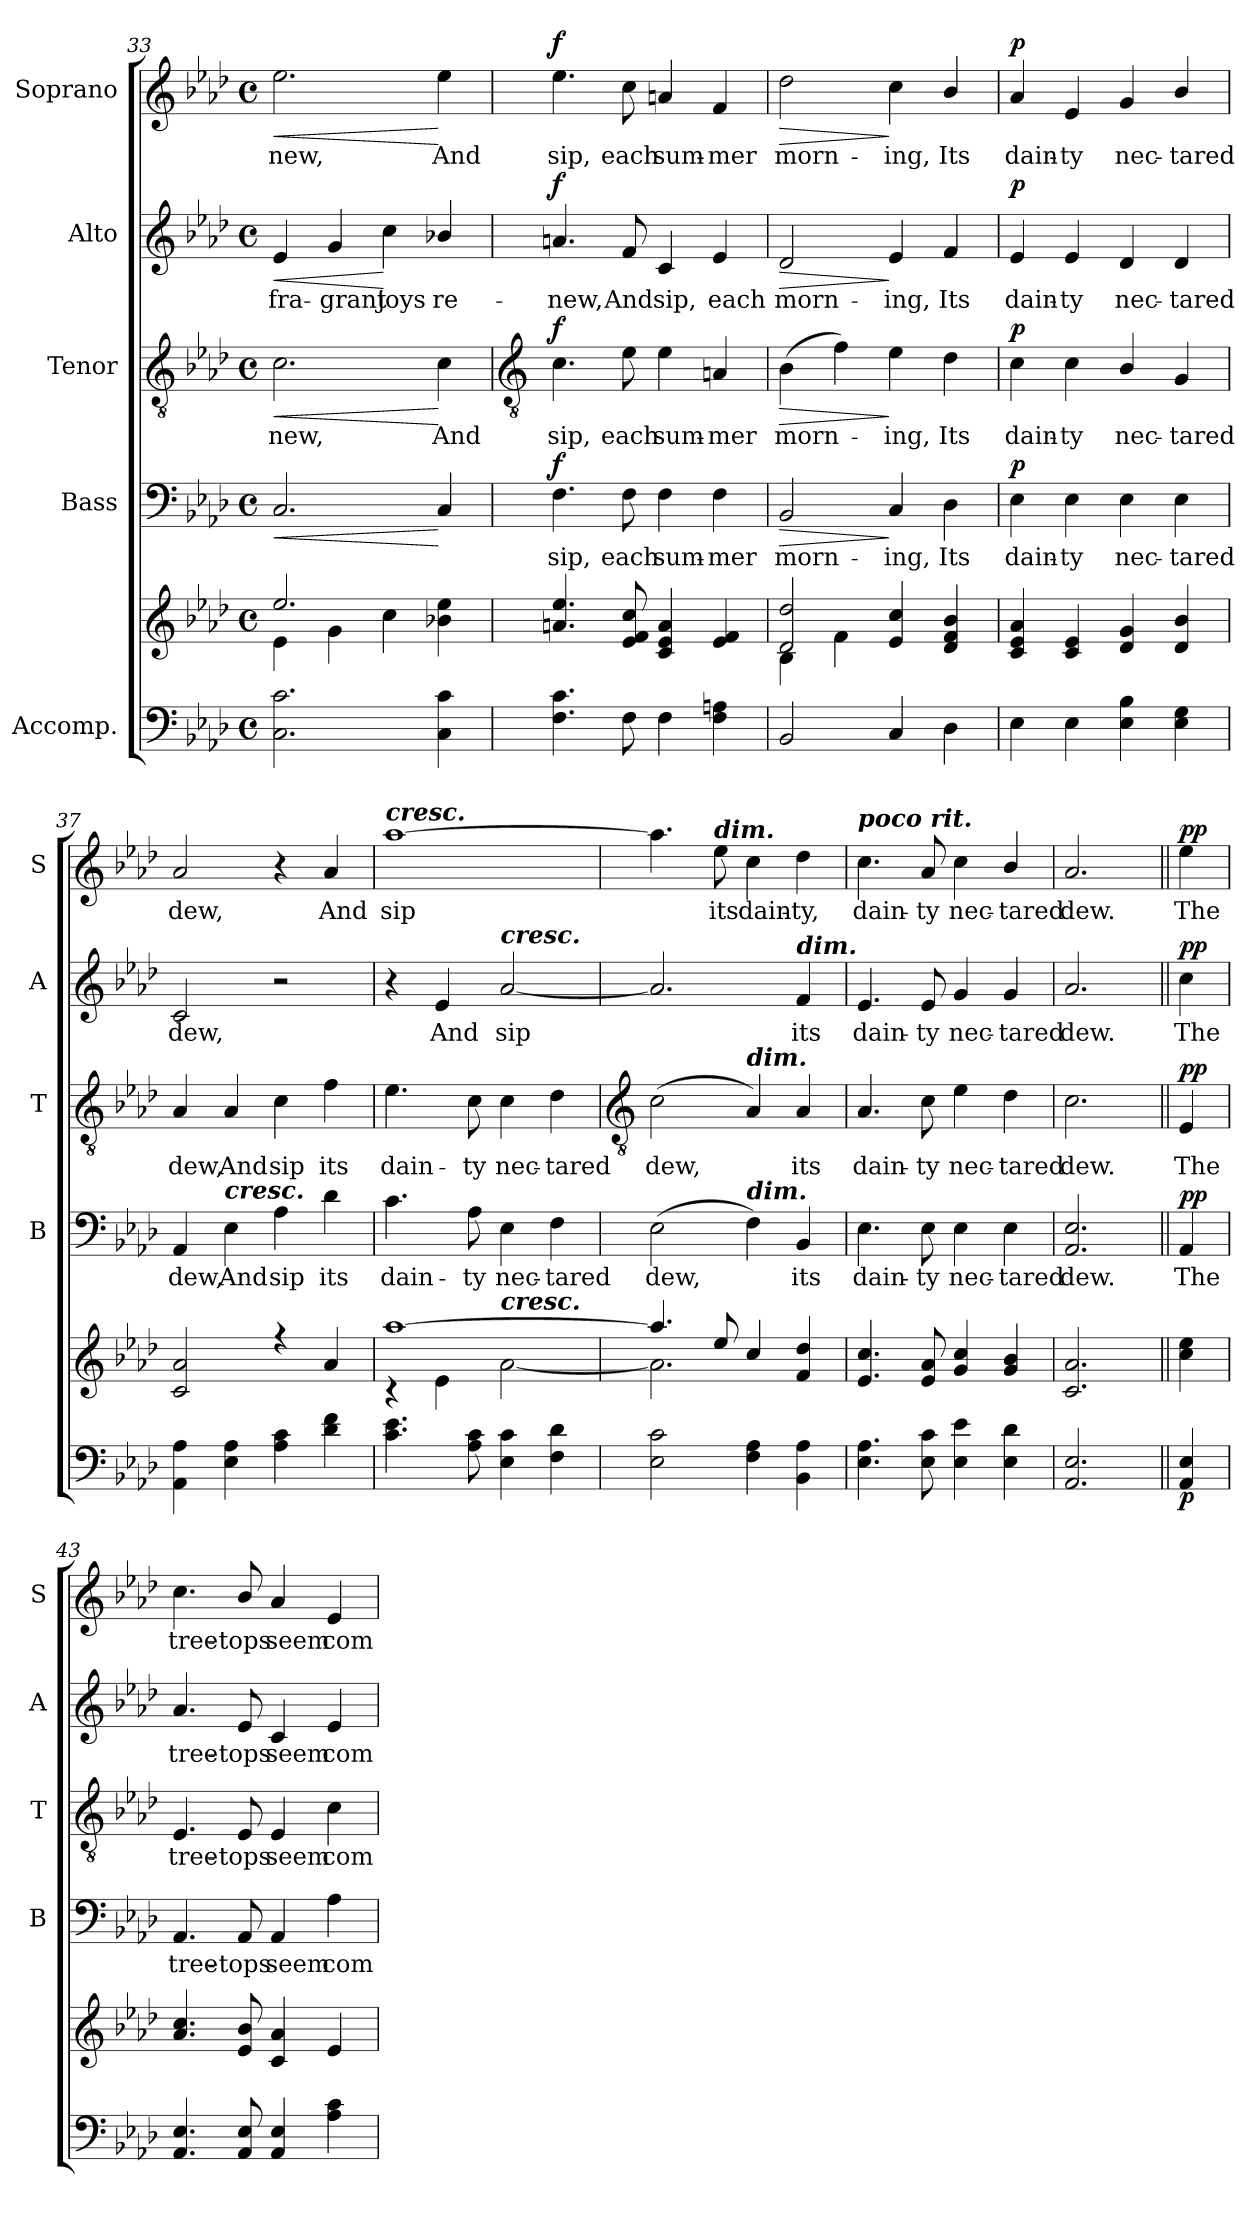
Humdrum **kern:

**kern	**kern	**dynam	**kern	**text	**dynam	**kern	**text	**dynam	**kern	**text	**dynam	**kern	**text	**dynam
*part5	*part5	*part5	*part4	*part4	*part4	*part3	*part3	*part3	*part2	*part2	*part2	*part1	*part1	*part1
*staff6	*staff5	*staff5/6	*staff4	*staff4	*staff4	*staff3	*staff3	*staff3	*staff2	*staff2	*staff2	*staff1	*staff1	*staff1
*I"Accomp.	*	*	*I"Bass	*	*	*I"Tenor	*	*	*I"Alto	*	*	*I"Soprano	*	*
*	*	*	*I'B	*	*	*I'T	*	*	*I'A	*	*	*I'S	*	*
*clefF4	*clefG2	*	*clefF4	*	*	*clefGv2	*	*	*clefG2	*	*	*clefG2	*	*
*k[b-e-a-d-]	*k[b-e-a-d-]	*	*k[b-e-a-d-]	*	*	*k[b-e-a-d-]	*	*	*k[b-e-a-d-]	*	*	*k[b-e-a-d-]	*	*
*A-:	*A-:	*	*A-:	*	*	*A-:	*	*	*A-:	*	*	*A-:	*	*
*M4/4	*M4/4	*	*M4/4	*	*	*M4/4	*	*	*M4/4	*	*	*M4/4	*	*
*met(c)	*met(c)	*	*met(c)	*	*	*met(c)	*	*	*met(c)	*	*	*met(c)	*	*
=33	=33	=33	=33	=33	=33	=33	=33	=33	=33	=33	=33	=33	=33	=33
*	*^	*	*	*	*	*	*	*	*	*	*	*	*	*
!	!	!	!	!	!	!LO:HP:b	!	!LO:LY:b	!LO:HP:b	!	!LO:LY:b	!LO:HP:b	!	!LO:LY:b	!LO:HP:b
2.C 2.c	2.ee-/	4e-\	.	2.C	.	<	2.c	-new,	<	4e-	fra-	<	2.ee-	-new,	<
!	!	!	!	!	!	!	!	!	!	!	!LO:LY:b	!	!	!	!
.	.	4g\	.	.	.	.	.	.	.	4g	-grant	.	.	.	.
!	!	!	!	!	!	!	!	!	!	!	!LO:LY:b	!	!	!	!
.	.	4cc\	.	.	.	.	.	.	.	4cc	joys	[	.	.	.
!	!	!	!	!	!	!	!	!LO:LY:b	!	!	!LO:LY:b	!	!	!LO:LY:b	!
4C 4c	4b-X 4ee-	4ryy	.	4C	.	[	4c	And	[	4b-X/	re-	.	4ee-	And	[
!!LO:LB:g=z
=34	=34	=34	=34	=34	=34	=34	=34	=34	=34	=34	=34	=34	=34	=34	=34
*	*	*	*	*	*	*	*clefGv2	*	*	*	*	*	*	*	*
!	!	!	!	!	!LO:LY:b	!LO:DY:b	!	!LO:LY:b	!LO:DY:b	!	!LO:LY:b	!LO:DY:b	!	!LO:LY:b	!LO:DY:b
4.F 4.c	4.an 4.ee-	1ryy	.	4.F	-sip,	f	4.c	sip,	f	4.an	new,	f	4.ee-	sip,	f
!	!	!	!	!	!LO:LY:b	!	!	!LO:LY:b	!	!	!LO:LY:b	!	!	!LO:LY:b	!
8F	8e- 8f 8cc	.	.	8F	each	.	8e-	each	.	8f	And	.	8cc	each	.
!	!	!	!	!	!LO:LY:b	!	!	!LO:LY:b	!	!	!LO:LY:b	!	!	!LO:LY:b	!
4F	4c 4e- 4a	.	.	4F	sum-	.	4e-	sum-	.	4c	sip,	.	4an	sum-	.
!	!	!	!	!	!LO:LY:b	!	!	!LO:LY:b	!	!	!LO:LY:b	!	!	!LO:LY:b	!
4F 4An	4e- 4f	.	.	4F	-mer	.	4An	-mer	.	4e-	each	.	4f	-mer	.
=35	=35	=35	=35	=35	=35	=35	=35	=35	=35	=35	=35	=35	=35	=35	=35
!	!	!	!	!	!LO:LY:b	!LO:HP:b	!	!LO:LY:b	!LO:HP:b	!	!LO:LY:b	!LO:HP:b	!	!LO:LY:b	!LO:HP:b
2BB-	2d- 2dd-	4B-\	.	2BB-	morn-	>	(>4B-	morn-	>	2d-	morn-	>	2dd-	morn-	>
.	.	4f\	.	.	.	.	4f)	.	.	.	.	.	.	.	.
!	!	!	!	!	!LO:LY:b	!	!	!LO:LY:b	!	!	!LO:LY:b	!	!	!LO:LY:b	!
4C	4e- 4cc	2ryy	.	4C	-ing,	]	4e-	ing,	]	4e-	-ing,	]	4cc	-ing,	]
!	!	!	!	!	!LO:LY:b	!	!	!LO:LY:b	!	!	!LO:LY:b	!	!	!LO:LY:b	!
4D-	4d- 4f 4b-	.	.	4D-	Its	.	4d-	Its	.	4f	Its	.	4b-/	Its	.
=36	=36	=36	=36	=36	=36	=36	=36	=36	=36	=36	=36	=36	=36	=36	=36
!	!	!	!	!	!LO:LY:b	!LO:DY:b	!	!LO:LY:b	!LO:DY:b	!	!LO:LY:b	!LO:DY:b	!	!LO:LY:b	!LO:DY:b
4E-	4c 4e- 4a-	1ryy	.	4E-	dain-	p	4c	dain-	p	4e-	dain-	p	4a-	dain-	p
!	!	!	!	!	!LO:LY:b	!	!	!LO:LY:b	!	!	!LO:LY:b	!	!	!LO:LY:b	!
4E-	4c 4e-	.	.	4E-	-ty	.	4c	-ty	.	4e-	-ty	.	4e-	-ty	.
!	!	!	!	!	!LO:LY:b	!	!	!LO:LY:b	!	!	!LO:LY:b	!	!	!LO:LY:b	!
4E- 4B-	4d- 4g	.	.	4E-	nec-	.	4B-/	nec-	.	4d-	nec-	.	4g	nec-	.
!	!	!	!	!	!LO:LY:b	!	!	!LO:LY:b	!	!	!LO:LY:b	!	!	!LO:LY:b	!
4E- 4G	4d-/ 4b-/	.	.	4E-	-tared	.	4G	-tared	.	4d-	-tared	.	4b-/	-tared	.
=37	=37	=37	=37	=37	=37	=37	=37	=37	=37	=37	=37	=37	=37	=37	=37
!	!	!	!	!	!LO:LY:b	!	!	!LO:LY:b	!	!	!LO:LY:b	!	!	!LO:LY:b	!
4AA- 4A-	2c 2a-	1ryy	.	4AA-	dew,	.	4A-	dew,	.	2c	dew,	.	2a-	dew,	.
!	!	!	!	!LO:TX:a:Bi:t=cresc.	!	!	!	!	!	!	!	!	!	!	!
!	!	!	!	!	!LO:LY:b	!	!	!LO:LY:b	!	!	!	!	!	!	!
4E- 4A-	.	.	.	4E-	And	.	4A-	And	.	.	.	.	.	.	.
!	!	!	!	!	!LO:LY:b	!	!	!LO:LY:b	!	!	!	!	!	!	!
4A- 4c	4r	.	.	4A-	sip	.	4c	sip	.	2r	.	.	4r	.	.
!	!	!	!	!	!LO:LY:b	!	!	!LO:LY:b	!	!	!	!	!	!LO:LY:b	!
4d- 4f	4a-	.	.	4d-	its	.	4f	its	.	.	.	.	4a-	And	.
=38	=38	=38	=38	=38	=38	=38	=38	=38	=38	=38	=38	=38	=38	=38	=38
!	!	!	!	!	!	!	!	!	!	!	!	!	!LO:TX:a:Bi:t=cresc.	!	!
!	!	!	!	!	!LO:LY:b	!	!	!LO:LY:b	!	!	!	!	!	!LO:LY:b	!
4.c 4.e-	[1aa-	4r	.	4.c	dain-	.	4.e-	dain-	.	4r	.	.	[1aa-	sip	.
!	!	!	!	!	!	!	!	!	!	!	!LO:LY:b	!	!	!	!
.	.	4e-\	.	.	.	.	.	.	.	4e-	And	.	.	.	.
!	!	!	!	!	!LO:LY:b	!	!	!LO:LY:b	!	!	!	!	!	!	!
8A- 8c	.	.	.	8A-	-ty	.	8c	-ty	.	.	.	.	.	.	.
!	!	!	!	!	!	!	!	!	!	!LO:TX:a:Bi:t=cresc.	!	!	!	!	!
!	!	!LO:TX:a:Bi:t=cresc.	!	!	!	!	!	!	!	!	!	!	!	!	!
!	!	!	!	!	!LO:LY:b	!	!	!LO:LY:b	!	!	!LO:LY:b	!	!	!	!
4E- 4c	.	[2a-\	.	4E-	nec-	.	4c	nec-	.	[2a-	sip	.	.	.	.
!	!	!	!	!	!LO:LY:b	!	!	!LO:LY:b	!	!	!	!	!	!	!
4F 4d-	.	.	.	4F	-tared	.	4d-	-tared	.	.	.	.	.	.	.
!!LO:LB:g=z
=39	=39	=39	=39	=39	=39	=39	=39	=39	=39	=39	=39	=39	=39	=39	=39
*	*	*	*	*	*	*	*clefGv2	*	*	*	*	*	*	*	*
!	!	!	!	!	!LO:LY:b	!	!	!LO:LY:b	!	!	!	!	!	!	!
2E- 2c	4.aa-/]	2.a-\]	.	(>2E-	dew,	.	(<2c	dew,	.	2.a-]	.	.	4.aa-]	.	.
!	!	!	!	!	!	!	!	!	!	!	!	!	!LO:TX:a:Bi:t=dim.	!	!
!	!	!	!	!	!	!	!	!	!	!	!	!	!	!LO:LY:b	!
.	8ee-/	.	.	.	.	.	.	.	.	.	.	.	8ee-	its	.
!	!	!	!	!	!	!	!LO:TX:a:Bi:t=dim.	!	!	!	!	!	!	!	!
!	!	!	!	!LO:TX:a:Bi:t=dim.	!	!	!	!	!	!	!	!	!	!	!
!	!	!	!	!	!	!	!	!	!	!	!	!	!	!LO:LY:b	!
4F 4A-	4cc	.	.	4F)	.	.	4A-)	.	.	.	.	.	4cc	dain-	.
!	!	!	!	!	!	!	!	!	!	!LO:TX:a:Bi:t=dim.	!	!	!	!	!
!	!	!	!	!	!LO:LY:b	!	!	!LO:LY:b	!	!	!LO:LY:b	!	!	!LO:LY:b	!
4BB- 4A-	4f 4dd-	4ryy	.	4BB-	its	.	4A-	its	.	4f	its	.	4dd-	-ty,	.
=40	=40	=40	=40	=40	=40	=40	=40	=40	=40	=40	=40	=40	=40	=40	=40
!	!	!	!	!	!	!	!	!	!	!	!	!	!LO:TX:a:Bi:t=poco rit.	!	!
!	!	!	!	!	!LO:LY:b	!	!	!LO:LY:b	!	!	!LO:LY:b	!	!	!LO:LY:b	!
4.E- 4.A-	4.e- 4.cc	1ryy	.	4.E-	dain-	.	4.A-	dain-	.	4.e-	dain-	.	4.cc	dain-	.
!	!	!	!	!	!LO:LY:b	!	!	!LO:LY:b	!	!	!LO:LY:b	!	!	!LO:LY:b	!
8E- 8c	8e- 8a-	.	.	8E-	-ty	.	8c	-ty	.	8e-	-ty	.	8a-	-ty	.
!	!	!	!	!	!LO:LY:b	!	!	!LO:LY:b	!	!	!LO:LY:b	!	!	!LO:LY:b	!
4E- 4e-	4g 4cc	.	.	4E-	nec-	.	4e-	nec-	.	4g	nec-	.	4cc	nec-	.
!	!	!	!	!	!LO:LY:b	!	!	!LO:LY:b	!	!	!LO:LY:b	!	!	!LO:LY:b	!
4E- 4d-	4g 4b-	.	.	4E-	-tared	.	4d-	-tared	.	4g	-tared	.	4b-/	-tared	.
=41	=41	=41	=41	=41	=41	=41	=41	=41	=41	=41	=41	=41	=41	=41	=41
!	!	!	!	!	!LO:LY:b	!	!	!LO:LY:b	!	!	!LO:LY:b	!	!	!LO:LY:b	!
2.AA- 2.E-	2.c 2.a-	2.ryy	.	2.AA- 2.E-	dew.	.	2.c	dew.	.	2.a-	dew.	.	2.a-	dew.	.
=42||	=42||	=42||	=42||	=42||	=42||	=42||	=42||	=42||	=42||	=42||	=42||	=42||	=42||	=42||	=42||
!	!	!	!LO:DY:b=2	!	!LO:LY:b	!LO:DY:b	!	!LO:LY:b	!LO:DY:b	!	!LO:LY:b	!LO:DY:b	!	!LO:LY:b	!LO:DY:b
4AA- 4E-	4cc 4ee-	4ryy	p	4AA-	The	pp	4E-	The	pp	4cc	The	pp	4ee-	The	pp
=43	=43	=43	=43	=43	=43	=43	=43	=43	=43	=43	=43	=43	=43	=43	=43
!	!	!	!	!	!LO:LY:b	!	!	!LO:LY:b	!	!	!LO:LY:b	!	!	!LO:LY:b	!
4.AA- 4.E-	4.a- 4.cc	1ryy	.	4.AA-	tree-	.	4.E-	tree-	.	4.a-	tree-	.	4.cc	tree-	.
!	!	!	!	!	!LO:LY:b	!	!	!LO:LY:b	!	!	!LO:LY:b	!	!	!LO:LY:b	!
8AA- 8E-	8e-/ 8b-/	.	.	8AA-	-tops	.	8E-	-tops	.	8e-	-tops	.	8b-/	-tops	.
!	!	!	!	!	!LO:LY:b	!	!	!LO:LY:b	!	!	!LO:LY:b	!	!	!LO:LY:b	!
4AA- 4E-	4c 4a-	.	.	4AA-	seem	.	4E-	seem	.	4c	seem	.	4a-	seem	.
!	!	!	!	!	!LO:LY:b	!	!	!LO:LY:b	!	!	!LO:LY:b	!	!	!LO:LY:b	!
4A- 4c	4e-	.	.	4A-	com-	.	4c	com-	.	4e-/	com-	.	4e-	com-	.
*	*v	*v	*	*	*	*	*	*	*	*	*	*	*	*	*
=	=	=	=	=	=	=	=	=	=	=	=	=	=	=
*-	*-	*-	*-	*-	*-	*-	*-	*-	*-	*-	*-	*-	*-	*-
